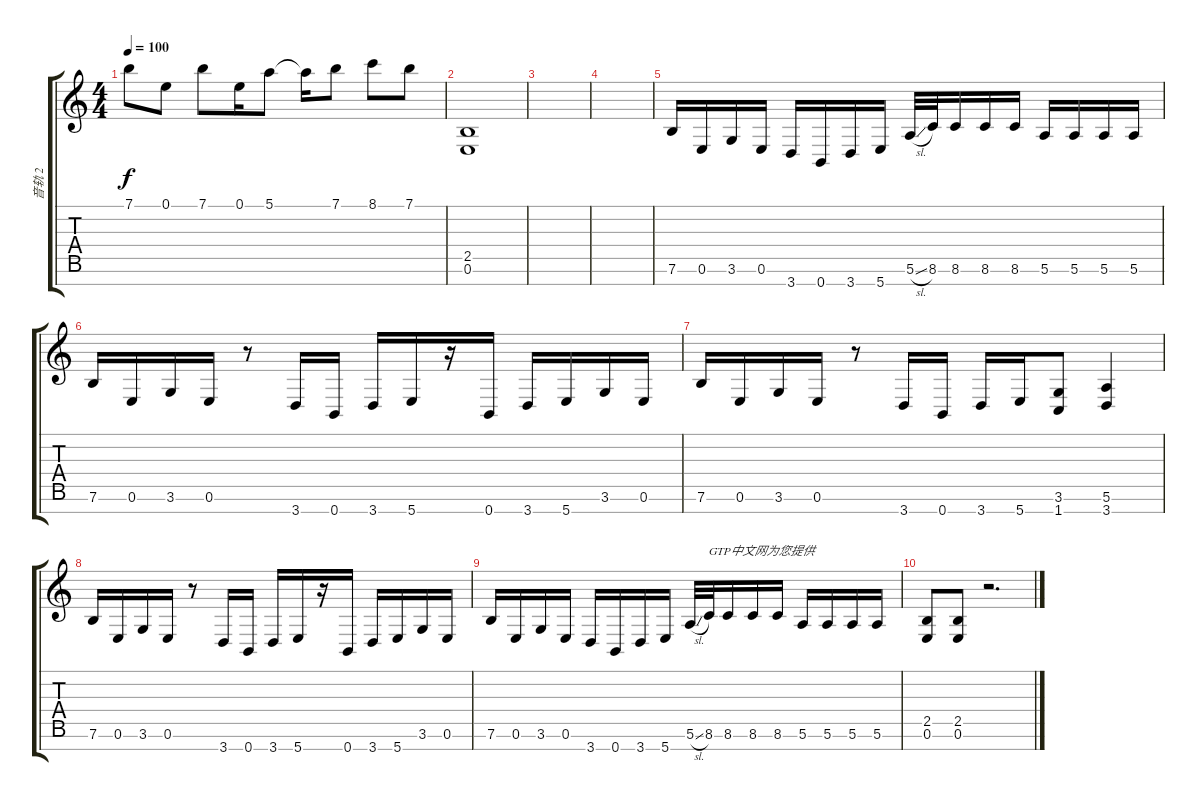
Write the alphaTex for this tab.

\track ("音轨 2" "音轨 2") {instrument distortionguitar}
\staff {score tabs}
\tuning (E4 B3 G3 D3 A2 E2 B1) {hide}
\ts (4 4)
\tempo 100
\clef g2
\ks c
7.1{t}.8{dy f} 0.1.8 7.1.8 0.1.16 5.1.8 5.1{t}.16 7.1.8 8.1.8 7.1.8 |
(2.5 0.6).1 |
|
|
7.6.16 0.6.16 3.6.16 0.6.16 3.7.16 0.7.16 3.7.16 5.7.16 5.6{sl}.32 8.6.32 8.6.16 8.6.16 8.6.16 5.6.16 5.6.16 5.6.16 5.6.16 |
7.6.16 0.6.16 3.6.16 0.6.16 r.8 3.7.16 0.7.16 3.7.16 5.7.16 r.16 0.7.16 3.7.16 5.7.16 3.6.16 0.6.16 |
7.6.16 0.6.16 3.6.16 0.6.16 r.8 3.7.16 0.7.16 3.7.16 5.7.16 (3.6 1.7).8 (5.6 3.7).4 |
7.6.16 0.6.16 3.6.16 0.6.16 r.8 3.7.16 0.7.16 3.7.16 5.7.16 r.16 0.7.16 3.7.16 5.7.16 3.6.16 0.6.16 |
7.6.16 0.6.16 3.6.16 0.6.16 3.7.16 0.7.16 3.7.16 5.7.16 5.6{sl}.32 8.6.32{txt "GTP中文网为您提供"} 8.6.16 8.6.16 8.6.16 5.6.16 5.6.16 5.6.16 5.6.16 |
(2.5 0.6).8 (2.5 0.6).8 r.2{d}
